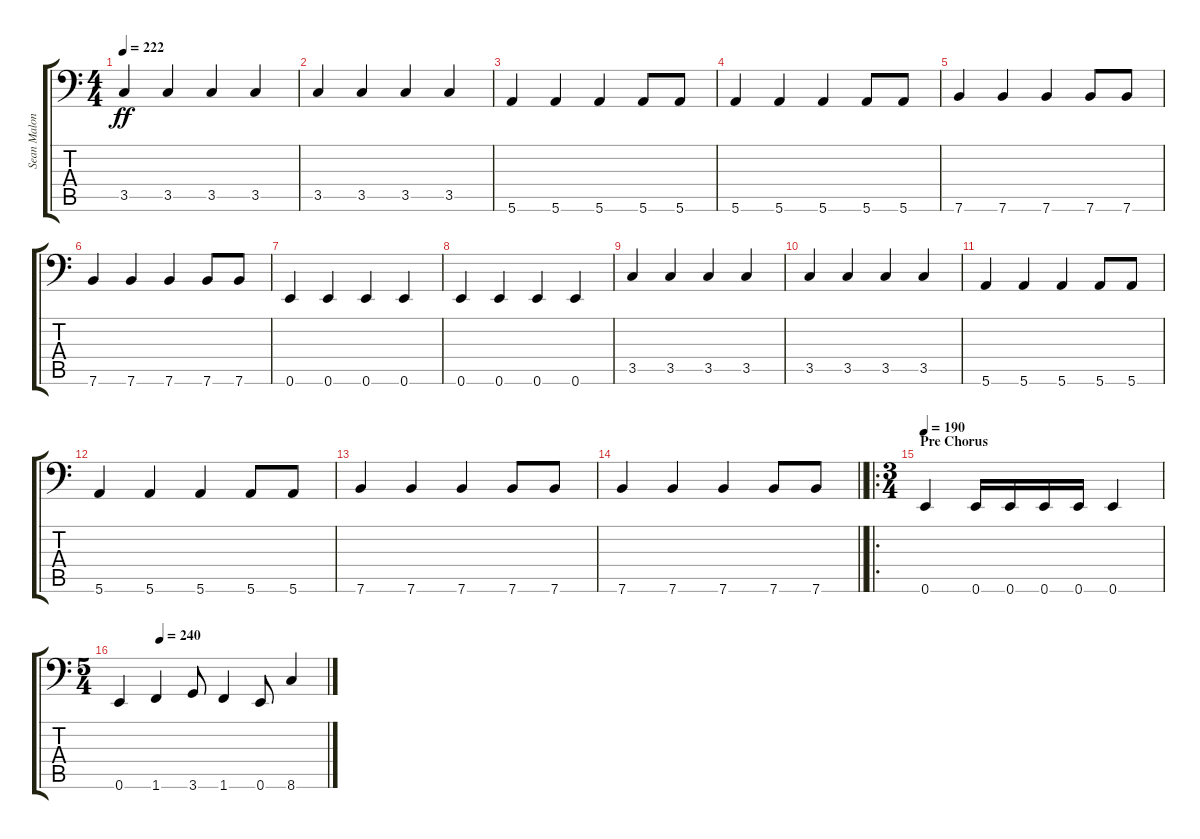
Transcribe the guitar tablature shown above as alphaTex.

\track ("Sean Malone (Cynic)" "Sean Malon") {instrument electricbasspick}
\staff {score tabs}
\tuning (E3 B2 G2 D2 A1 E1) {hide}
\ts (4 4)
\tempo 222
\clef f4
\ks c
3.5.4{dy ff} 3.5.4 3.5.4 3.5.4 |
3.5.4 3.5.4 3.5.4 3.5.4 |
5.6.4 5.6.4 5.6.4 5.6.8 5.6.8 |
5.6.4 5.6.4 5.6.4 5.6.8 5.6.8 |
7.6.4 7.6.4 7.6.4 7.6.8 7.6.8 |
7.6.4 7.6.4 7.6.4 7.6.8 7.6.8 |
0.6.4 0.6.4 0.6.4 0.6.4 |
0.6.4 0.6.4 0.6.4 0.6.4 |
3.5.4 3.5.4 3.5.4 3.5.4 |
3.5.4 3.5.4 3.5.4 3.5.4 |
5.6.4 5.6.4 5.6.4 5.6.8 5.6.8 |
5.6.4 5.6.4 5.6.4 5.6.8 5.6.8 |
7.6.4 7.6.4 7.6.4 7.6.8 7.6.8 |
\barLineRight lightlight
7.6.4 7.6.4 7.6.4 7.6.8 7.6.8 |
\ro
\ts (3 4)
\section ("" "Pre Chorus")
\tempo 190
0.6.4{volume 15} 0.6.16 0.6.16 0.6.16 0.6.16 0.6.4 |
\ts (5 4)
\tempo (240 0.2)
0.6.4 1.6.4 3.6.8 1.6.4 0.6.8 8.6.4
